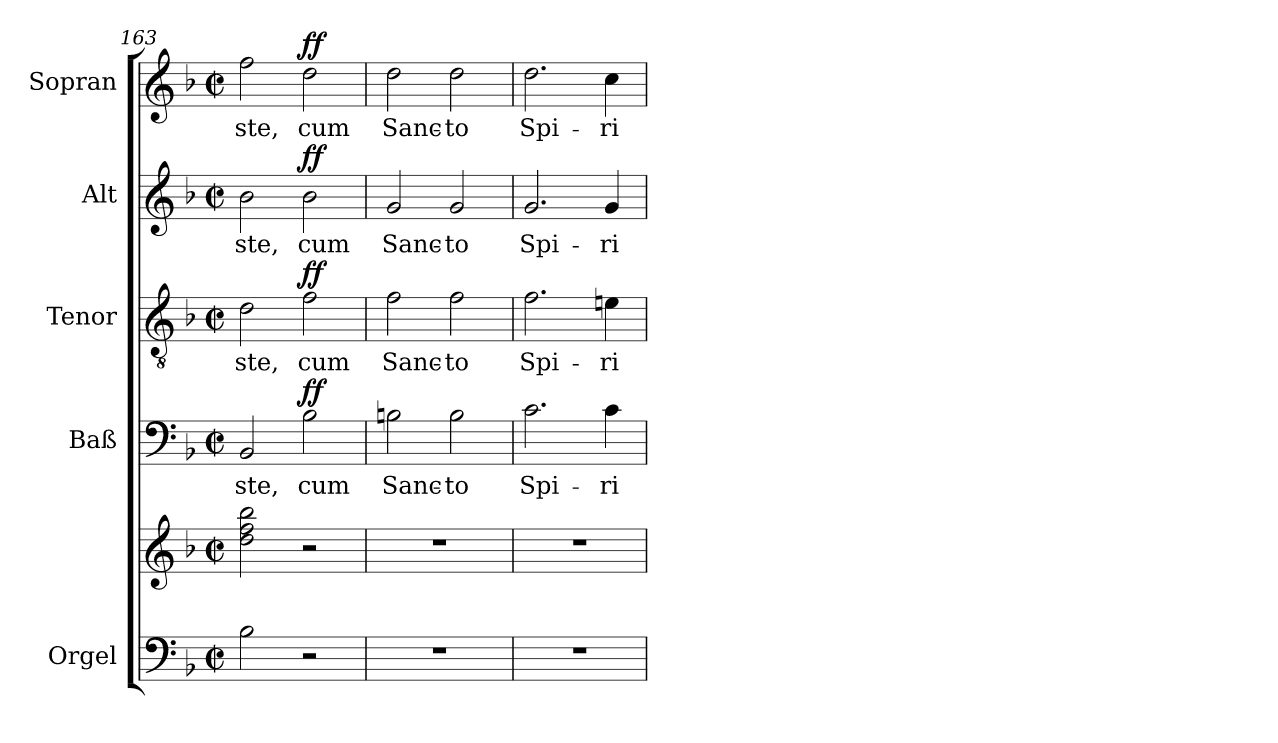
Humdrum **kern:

**kern	**kern	**kern	**text	**dynam	**kern	**text	**dynam	**kern	**text	**dynam	**kern	**text	**dynam
*part5	*part5	*part4	*part4	*part4	*part3	*part3	*part3	*part2	*part2	*part2	*part1	*part1	*part1
*staff6	*staff5	*staff4	*staff4	*staff4	*staff3	*staff3	*staff3	*staff2	*staff2	*staff2	*staff1	*staff1	*staff1
*I"Orgel	*	*I"Baß	*	*	*I"Tenor	*	*	*I"Alt	*	*	*I"Sopran	*	*
*I'Org.	*	*	*	*	*	*	*	*	*	*	*	*	*
*clefF4	*clefG2	*clefF4	*	*	*clefGv2	*	*	*clefG2	*	*	*clefG2	*	*
*k[b-]	*k[b-]	*k[b-]	*	*	*k[b-]	*	*	*k[b-]	*	*	*k[b-]	*	*
*F:	*F:	*F:	*	*	*F:	*	*	*F:	*	*	*F:	*	*
*M2/2	*M2/2	*M2/2	*	*	*M2/2	*	*	*M2/2	*	*	*M2/2	*	*
*met(c|)	*met(c|)	*met(c|)	*	*	*met(c|)	*	*	*met(c|)	*	*	*met(c|)	*	*
=163	=163	=163	=163	=163	=163	=163	=163	=163	=163	=163	=163	=163	=163
!	!	!	!LO:LY:b	!	!	!LO:LY:b	!	!	!LO:LY:b	!	!	!LO:LY:b	!
2B-\	2dd\ 2ff\ 2bb-\	2BB-/	-ste,	.	2d\	-ste,	.	2b-\	-ste,	.	2ff\	-ste,	.
!	!	!	!LO:LY:b	!LO:DY:a	!	!LO:LY:b	!LO:DY:a	!	!LO:LY:b	!LO:DY:a	!	!LO:LY:b	!LO:DY:a
2r	2r	2B-\	cum	ff	2f\	cum	ff	2b-\	cum	ff	2dd\	cum	ff
=164	=164	=164	=164	=164	=164	=164	=164	=164	=164	=164	=164	=164	=164
!	!	!	!LO:LY:b	!	!	!LO:LY:b	!	!	!LO:LY:b	!	!	!LO:LY:b	!
1r	1r	2Bn\	Sanc-	.	2f\	Sanc-	.	2g/	Sanc-	.	2dd\	Sanc-	.
!	!	!	!LO:LY:b	!	!	!LO:LY:b	!	!	!LO:LY:b	!	!	!LO:LY:b	!
.	.	2B\	-to	.	2f\	-to	.	2g/	-to	.	2dd\	-to	.
=165	=165	=165	=165	=165	=165	=165	=165	=165	=165	=165	=165	=165	=165
!	!	!	!LO:LY:b	!	!	!LO:LY:b	!	!	!LO:LY:b	!	!	!LO:LY:b	!
1r	1r	2.c\	Spi-	.	2.f\	Spi-	.	2.g/	Spi-	.	2.dd\	Spi-	.
!	!	!	!LO:LY:b	!	!	!LO:LY:b	!	!	!LO:LY:b	!	!	!LO:LY:b	!
.	.	4c\	-ri-	.	4en\	-ri-	.	4g/	-ri-	.	4cc\	-ri-	.
=	=	=	=	=	=	=	=	=	=	=	=	=	=
*-	*-	*-	*-	*-	*-	*-	*-	*-	*-	*-	*-	*-	*-
